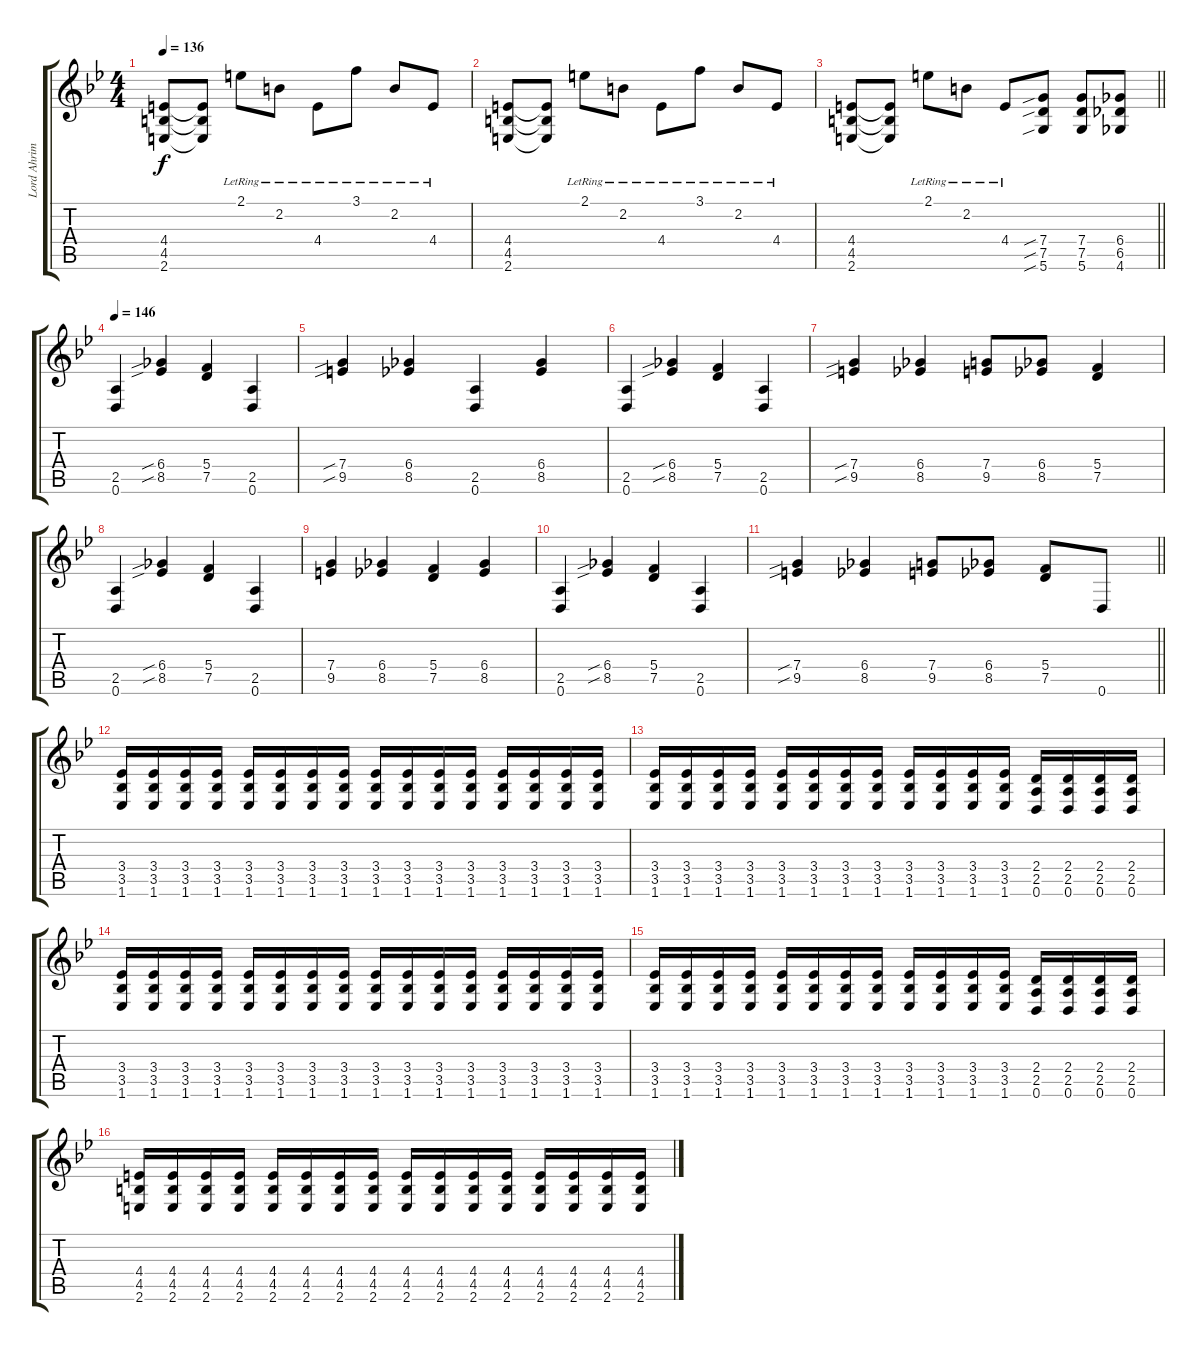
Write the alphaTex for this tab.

\track ("Lord Ahriman" "Lord Ahrim") {instrument distortionguitar}
\staff {score tabs}
\tuning (D4 A3 F3 C3 G2 D2) {hide}
\ts (4 4)
\tempo 136
\clef g2
\ks bb
(4.4 4.5 2.6).8{dy f} (4.4{t} 4.5{t} 2.6{t}).8 2.1{lr}.8 2.2{lr}.8 4.4{lr}.8 3.1{lr}.8 2.2{lr}.8 4.4{lr}.8 |
(4.4 4.5 2.6).8 (4.4{t} 4.5{t} 2.6{t}).8 2.1{lr}.8 2.2{lr}.8 4.4{lr}.8 3.1{lr}.8 2.2{lr}.8 4.4{lr}.8 |
\barLineRight lightlight
(4.4 4.5 2.6).8 (4.4{t} 4.5{t} 2.6{t}).8 2.1{lr}.8 2.2{lr}.8 4.4{lr}.8 (7.4{sib} 7.5{sib} 5.6{sib}).8 (7.4 7.5 5.6).8 (6.4 6.5 4.6).8 |
\tempo 146
(2.5 0.6).4 (6.4{sib} 8.5{sib}).4 (5.4 7.5).4 (2.5 0.6).4 |
(7.4{sib} 9.5{sib}).4 (6.4 8.5).4 (2.5 0.6).4 (6.4 8.5).4 |
(2.5 0.6).4 (6.4{sib} 8.5{sib}).4 (5.4 7.5).4 (2.5 0.6).4 |
(7.4{sib} 9.5{sib}).4 (6.4 8.5).4 (7.4 9.5).8 (6.4 8.5).8 (5.4 7.5).4 |
(2.5 0.6).4 (6.4{sib} 8.5{sib}).4 (5.4 7.5).4 (2.5 0.6).4 |
(7.4 9.5).4 (6.4 8.5).4 (5.4 7.5).4 (6.4 8.5).4 |
(2.5 0.6).4 (6.4{sib} 8.5{sib}).4 (5.4 7.5).4 (2.5 0.6).4 |
\barLineRight lightlight
(7.4{sib} 9.5{sib}).4 (6.4 8.5).4 (7.4 9.5).8 (6.4 8.5).8 (5.4 7.5).8 0.6.8 |
(3.4 3.5 1.6).16 (3.4 3.5 1.6).16 (3.4 3.5 1.6).16 (3.4 3.5 1.6).16 (3.4 3.5 1.6).16 (3.4 3.5 1.6).16 (3.4 3.5 1.6).16 (3.4 3.5 1.6).16 (3.4 3.5 1.6).16 (3.4 3.5 1.6).16 (3.4 3.5 1.6).16 (3.4 3.5 1.6).16 (3.4 3.5 1.6).16 (3.4 3.5 1.6).16 (3.4 3.5 1.6).16 (3.4 3.5 1.6).16 |
(3.4 3.5 1.6).16 (3.4 3.5 1.6).16 (3.4 3.5 1.6).16 (3.4 3.5 1.6).16 (3.4 3.5 1.6).16 (3.4 3.5 1.6).16 (3.4 3.5 1.6).16 (3.4 3.5 1.6).16 (3.4 3.5 1.6).16 (3.4 3.5 1.6).16 (3.4 3.5 1.6).16 (3.4 3.5 1.6).16 (2.4 2.5 0.6).16 (2.4 2.5 0.6).16 (2.4 2.5 0.6).16 (2.4 2.5 0.6).16 |
(3.4 3.5 1.6).16 (3.4 3.5 1.6).16 (3.4 3.5 1.6).16 (3.4 3.5 1.6).16 (3.4 3.5 1.6).16 (3.4 3.5 1.6).16 (3.4 3.5 1.6).16 (3.4 3.5 1.6).16 (3.4 3.5 1.6).16 (3.4 3.5 1.6).16 (3.4 3.5 1.6).16 (3.4 3.5 1.6).16 (3.4 3.5 1.6).16 (3.4 3.5 1.6).16 (3.4 3.5 1.6).16 (3.4 3.5 1.6).16 |
(3.4 3.5 1.6).16 (3.4 3.5 1.6).16 (3.4 3.5 1.6).16 (3.4 3.5 1.6).16 (3.4 3.5 1.6).16 (3.4 3.5 1.6).16 (3.4 3.5 1.6).16 (3.4 3.5 1.6).16 (3.4 3.5 1.6).16 (3.4 3.5 1.6).16 (3.4 3.5 1.6).16 (3.4 3.5 1.6).16 (2.4 2.5 0.6).16 (2.4 2.5 0.6).16 (2.4 2.5 0.6).16 (2.4 2.5 0.6).16 |
(4.4 4.5 2.6).16 (4.4 4.5 2.6).16 (4.4 4.5 2.6).16 (4.4 4.5 2.6).16 (4.4 4.5 2.6).16 (4.4 4.5 2.6).16 (4.4 4.5 2.6).16 (4.4 4.5 2.6).16 (4.4 4.5 2.6).16 (4.4 4.5 2.6).16 (4.4 4.5 2.6).16 (4.4 4.5 2.6).16 (4.4 4.5 2.6).16 (4.4 4.5 2.6).16 (4.4 4.5 2.6).16 (4.4 4.5 2.6).16
